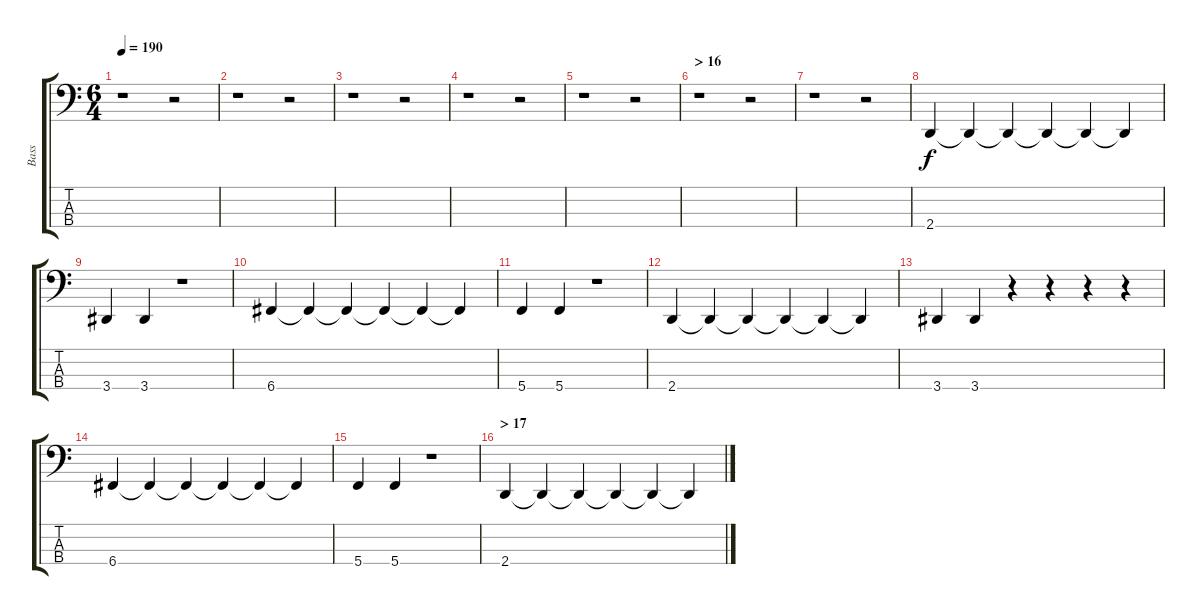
\track ("Bass" "Bass") {instrument electricbassfinger}
\staff {score tabs}
\tuning (F2 C2 G1 C1) {hide}
\ts (6 4)
\tempo 190
\clef f4
\ks c
r.1{dy f} r.2 |
r.1 r.2 |
r.1 r.2 |
r.1 r.2 |
r.1 r.2 |
\section ("" "> 16")
r.1 r.2 |
r.1 r.2 |
2.4.4 2.4{t}.4 2.4{t}.4 2.4{t}.4 2.4{t}.4 2.4{t}.4 |
3.4.4 3.4.4 r.1 |
6.4.4 6.4{t}.4 6.4{t}.4 6.4{t}.4 6.4{t}.4 6.4{t}.4 |
5.4.4 5.4.4 r.1 |
2.4.4 2.4{t}.4 2.4{t}.4 2.4{t}.4 2.4{t}.4 2.4{t}.4 |
3.4.4 3.4.4 r.4 r.4 r.4 r.4 |
6.4.4 6.4{t}.4 6.4{t}.4 6.4{t}.4 6.4{t}.4 6.4{t}.4 |
5.4.4 5.4.4 r.1 |
\section ("" "> 17")
2.4.4 2.4{t}.4 2.4{t}.4 2.4{t}.4 2.4{t}.4 2.4{t}.4
